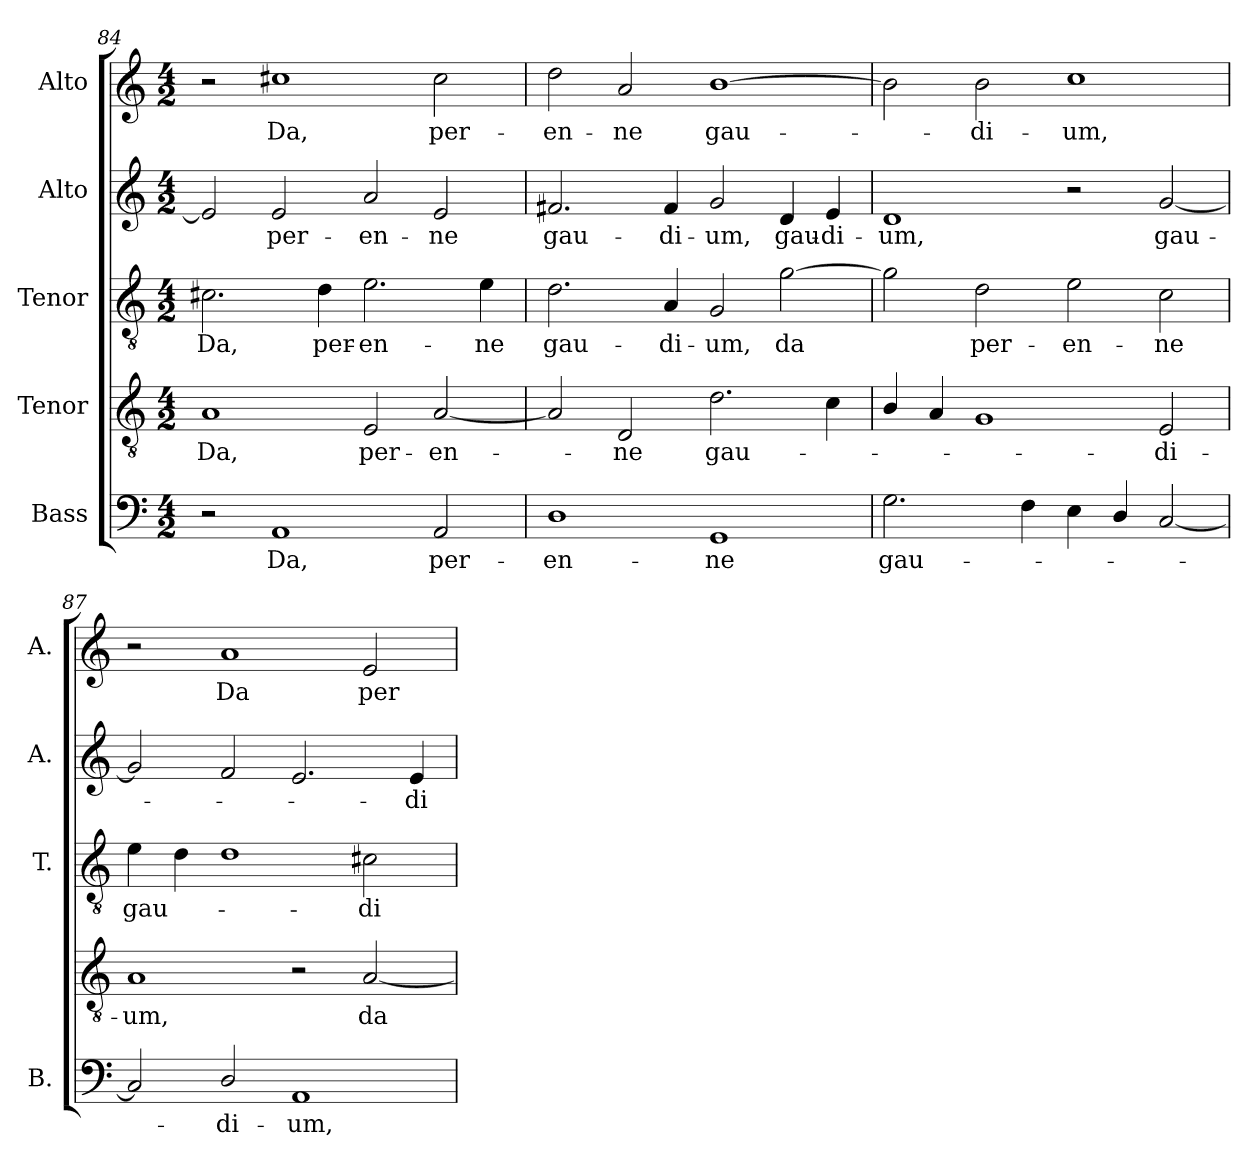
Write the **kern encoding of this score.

**kern	**text	**kern	**text	**kern	**text	**kern	**text	**kern	**text
*part5	*part5	*part4	*part4	*part3	*part3	*part2	*part2	*part1	*part1
*staff5	*staff5	*staff4	*staff4	*staff3	*staff3	*staff2	*staff2	*staff1	*staff1
*I"Bass	*	*I"Tenor	*	*I"Tenor	*	*I"Alto	*	*I"Alto	*
*I'B.	*	*	*	*I'T.	*	*I'A.	*	*I'A.	*
*clefF4	*	*clefGv2	*	*clefGv2	*	*clefG2	*	*clefG2	*
*	*	*ITrd7c12	*	*ITrd7c12	*	*	*	*	*
*k[]	*	*k[]	*	*k[]	*	*k[]	*	*k[]	*
*C:	*	*C:	*	*C:	*	*C:	*	*C:	*
*M4/2	*	*M4/2	*	*M4/2	*	*M4/2	*	*M4/2	*
=84	=84	=84	=84	=84	=84	=84	=84	=84	=84
!	!	!	!LO:LY:b:color=#000000	!	!	!	!	!	!
!	!	!	!	!	!LO:LY:b:color=#000000	!	!	!	!
2r	.	1AAi	Da,	2.C#Xi\	Da,	2ei/]	.	2r	.
!	!LO:LY:b:color=#000000	!	!	!	!	!	!	!	!
!	!	!	!	!	!	!	!LO:LY:b:color=#000000	!	!
!	!	!	!	!	!	!	!	!	!LO:LY:b:color=#000000
1AAi	Da,	.	.	.	.	2ei/	per-	1cc#Xi	Da,
!	!	!	!	!	!LO:LY:b:color=#000000	!	!	!	!
.	.	.	.	4Di\	per-	.	.	.	.
!	!	!	!LO:LY:b:color=#000000	!	!	!	!	!	!
!	!	!	!	!	!LO:LY:b:color=#000000	!	!	!	!
!	!	!	!	!	!	!	!LO:LY:b:color=#000000	!	!
.	.	2EEi/	per-	2.Ei\	-en-	2ai/	-en-	.	.
!	!LO:LY:b:color=#000000	!	!	!	!	!	!	!	!
!	!	!	!LO:LY:b:color=#000000	!	!	!	!	!	!
!	!	!	!	!	!	!	!LO:LY:b:color=#000000	!	!
!	!	!	!	!	!	!	!	!	!LO:LY:b:color=#000000
2AAi/	per-	[2AAi/	-en-	.	.	2ei/	-ne	2cc#i\	per-
!	!	!	!	!	!LO:LY:b:color=#000000	!	!	!	!
.	.	.	.	4Ei\	-ne	.	.	.	.
=85	=85	=85	=85	=85	=85	=85	=85	=85	=85
!	!LO:LY:b:color=#000000	!	!	!	!	!	!	!	!
!	!	!	!	!	!LO:LY:b:color=#000000	!	!	!	!
!	!	!	!	!	!	!	!LO:LY:b:color=#000000	!	!
!	!	!	!	!	!	!	!	!	!LO:LY:b:color=#000000
1Di	-en-	2AAi/]	.	2.Di\	gau-	2.f#Xi/	gau-	2ddi\	-en-
!	!	!	!LO:LY:b:color=#000000	!	!	!	!	!	!
!	!	!	!	!	!	!	!	!	!LO:LY:b:color=#000000
.	.	2DDi/	-ne	.	.	.	.	2ai/	-ne
!	!	!	!	!	!LO:LY:b:color=#000000	!	!	!	!
!	!	!	!	!	!	!	!LO:LY:b:color=#000000	!	!
.	.	.	.	4AAi/	-di-	4f#i/	-di-	.	.
!	!LO:LY:b:color=#000000	!	!	!	!	!	!	!	!
!	!	!	!LO:LY:b:color=#000000	!	!	!	!	!	!
!	!	!	!	!	!LO:LY:b:color=#000000	!	!	!	!
!	!	!	!	!	!	!	!LO:LY:b:color=#000000	!	!
!	!	!	!	!	!	!	!	!	!LO:LY:b:color=#000000
1GGi	-ne	2.Di\	gau-	2GGi/	-um,	2gi/	-um,	[1bi	gau-
!	!	!	!	!	!LO:LY:b:color=#000000	!	!	!	!
!	!	!	!	!	!	!	!LO:LY:b:color=#000000	!	!
.	.	.	.	[2Gi\	da	4di/	gau-	.	.
!	!	!	!	!	!	!	!LO:LY:b:color=#000000	!	!
.	.	4Ci\	.	.	.	4ei/	-di-	.	.
!!LO:LB:g=z
=86	=86	=86	=86	=86	=86	=86	=86	=86	=86
!	!LO:LY:b:color=#000000	!	!	!	!	!	!	!	!
!	!	!	!	!	!	!	!LO:LY:b:color=#000000	!	!
2.Gi\	gau-	4BBi/	.	2Gi\]	.	1di	-um,	2bi\]	.
.	.	4AAi/	.	.	.	.	.	.	.
!	!	!	!	!	!LO:LY:b:color=#000000	!	!	!	!
!	!	!	!	!	!	!	!	!	!LO:LY:b:color=#000000
.	.	1GGi	.	2Di\	per-	.	.	2bi\	-di-
4Fi\	.	.	.	.	.	.	.	.	.
!	!	!	!	!	!LO:LY:b:color=#000000	!	!	!	!
!	!	!	!	!	!	!	!	!	!LO:LY:b:color=#000000
4Ei\	.	.	.	2Ei\	-en-	2r	.	1cci	-um,
4Di/	.	.	.	.	.	.	.	.	.
!	!	!	!LO:LY:b:color=#000000	!	!	!	!	!	!
!	!	!	!	!	!LO:LY:b:color=#000000	!	!	!	!
!	!	!	!	!	!	!	!LO:LY:b:color=#000000	!	!
[2Ci/	.	2EEi/	-di-	2Ci\	-ne	[2gi/	gau-	.	.
=87	=87	=87	=87	=87	=87	=87	=87	=87	=87
!	!	!	!LO:LY:b:color=#000000	!	!	!	!	!	!
!	!	!	!	!	!LO:LY:b:color=#000000	!	!	!	!
2Ci/]	.	1AAi	-um,	4Ei\	gau-	2gi/]	.	2r	.
.	.	.	.	4Di\	.	.	.	.	.
!	!LO:LY:b:color=#000000	!	!	!	!	!	!	!	!
!	!	!	!	!	!	!	!	!	!LO:LY:b:color=#000000
2Di/	-di-	.	.	1Di	.	2fi/	.	1ai	Da
!	!LO:LY:b:color=#000000	!	!	!	!	!	!	!	!
1AAi	-um,	2r	.	.	.	2.ei/	.	.	.
!	!	!	!LO:LY:b:color=#000000	!	!	!	!	!	!
!	!	!	!	!	!LO:LY:b:color=#000000	!	!	!	!
!	!	!	!	!	!	!	!	!	!LO:LY:b:color=#000000
.	.	[2AAi/	da	2C#Xi\	-di-	.	.	2ei/	per-
!	!	!	!	!	!	!	!LO:LY:b:color=#000000	!	!
.	.	.	.	.	.	4ei/	-di-	.	.
=	=	=	=	=	=	=	=	=	=
*-	*-	*-	*-	*-	*-	*-	*-	*-	*-
